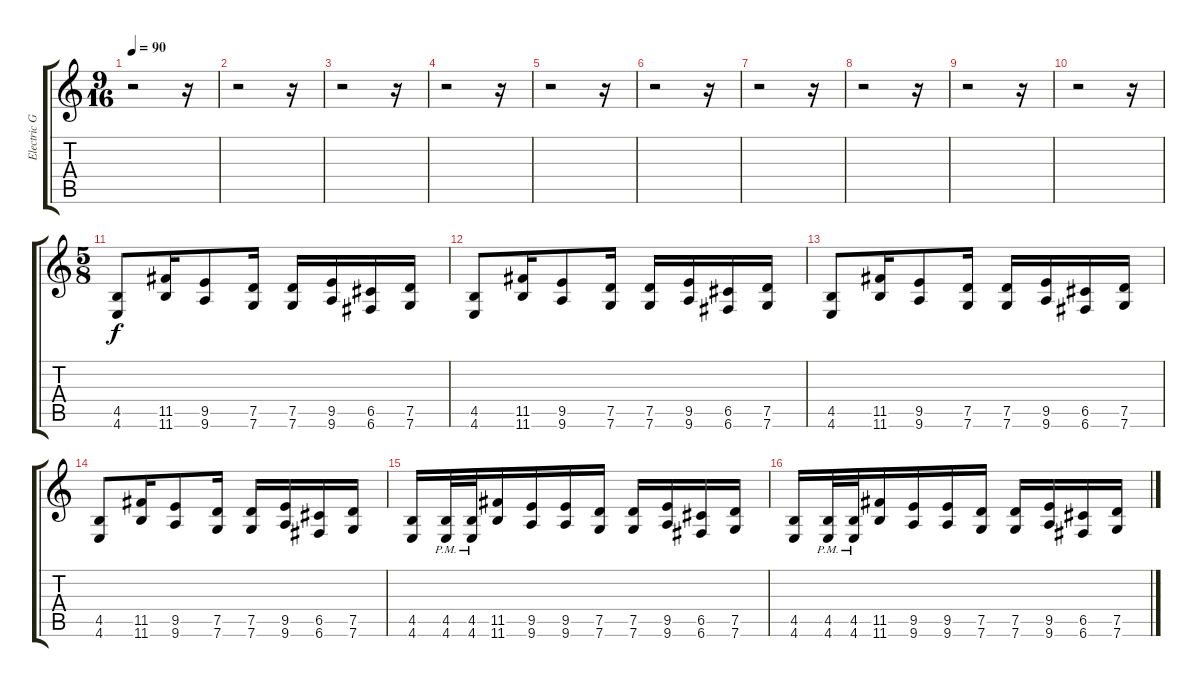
\track ("Electric Guitar" "Electric G") {instrument distortionguitar}
\staff {score tabs}
\tuning (D4 A3 F3 C3 G2 C2) {hide}
\ts (9 16)
\tempo 90
\clef g2
\ks c
r.2{dy f instrument distortionguitar} r.16 |
r.2 r.16 |
r.2 r.16 |
r.2 r.16 |
r.2 r.16 |
r.2 r.16 |
r.2 r.16 |
r.2 r.16 |
r.2 r.16 |
r.2 r.16 |
\ts (5 8)
(4.5 4.6).8 (11.5 11.6).16 (9.5 9.6).8 (7.5 7.6).16 (7.5 7.6).16 (9.5 9.6).16 (6.5 6.6).16 (7.5 7.6).16 |
(4.5 4.6).8 (11.5 11.6).16 (9.5 9.6).8 (7.5 7.6).16 (7.5 7.6).16 (9.5 9.6).16 (6.5 6.6).16 (7.5 7.6).16 |
(4.5 4.6).8 (11.5 11.6).16 (9.5 9.6).8 (7.5 7.6).16 (7.5 7.6).16 (9.5 9.6).16 (6.5 6.6).16 (7.5 7.6).16 |
(4.5 4.6).8 (11.5 11.6).16 (9.5 9.6).8 (7.5 7.6).16 (7.5 7.6).16 (9.5 9.6).16 (6.5 6.6).16 (7.5 7.6).16 |
(4.5 4.6).16 (4.5{pm} 4.6{pm}).32 (4.5{pm} 4.6{pm}).32 (11.5 11.6).16 (9.5 9.6).16 (9.5 9.6).16 (7.5 7.6).16 (7.5 7.6).16 (9.5 9.6).16 (6.5 6.6).16 (7.5 7.6).16 |
(4.5 4.6).16 (4.5{pm} 4.6{pm}).32 (4.5{pm} 4.6{pm}).32 (11.5 11.6).16 (9.5 9.6).16 (9.5 9.6).16 (7.5 7.6).16 (7.5 7.6).16 (9.5 9.6).16 (6.5 6.6).16 (7.5 7.6).16
